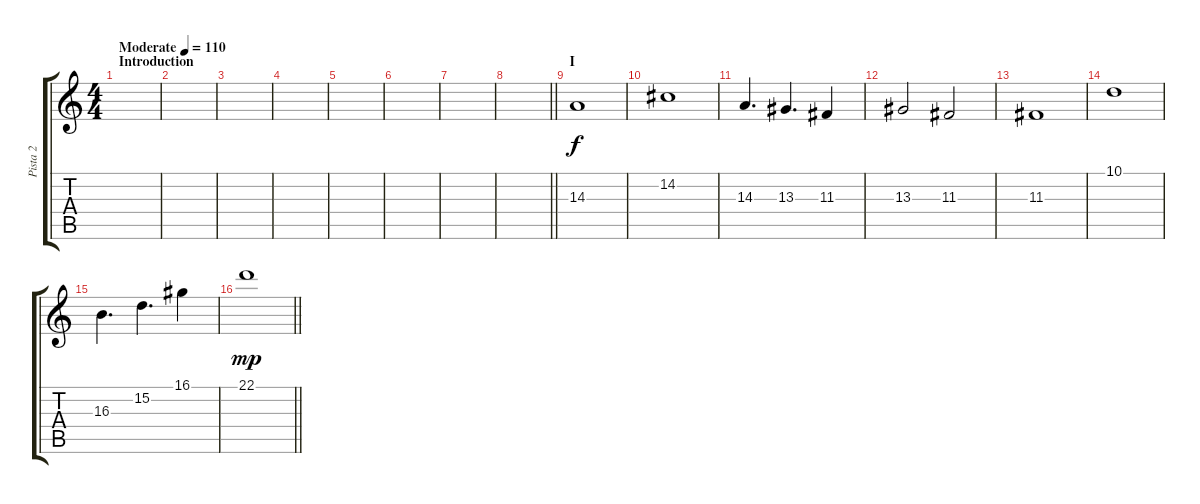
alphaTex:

\track ("Pista 2" "Pista 2") {instrument violin}
\staff {score tabs}
\tuning (E4 B3 G3 D3 A2 E2) {hide}
\ts (4 4)
\section ("" "Introduction")
\tempo (110 "Moderate")
\clef g2
\ks c
|
|
|
|
|
|
|
\barLineRight lightlight
|
\section ("" "I")
14.3.1 |
14.2.1{dy f} |
14.3.4{d} 13.3.4{d} 11.3.4 |
13.3.2 11.3.2 |
11.3.1 |
10.1.1 |
16.3.4{d} 15.2.4{d} 16.1.4 |
\barLineRight lightlight
22.1.1{dy mp}
